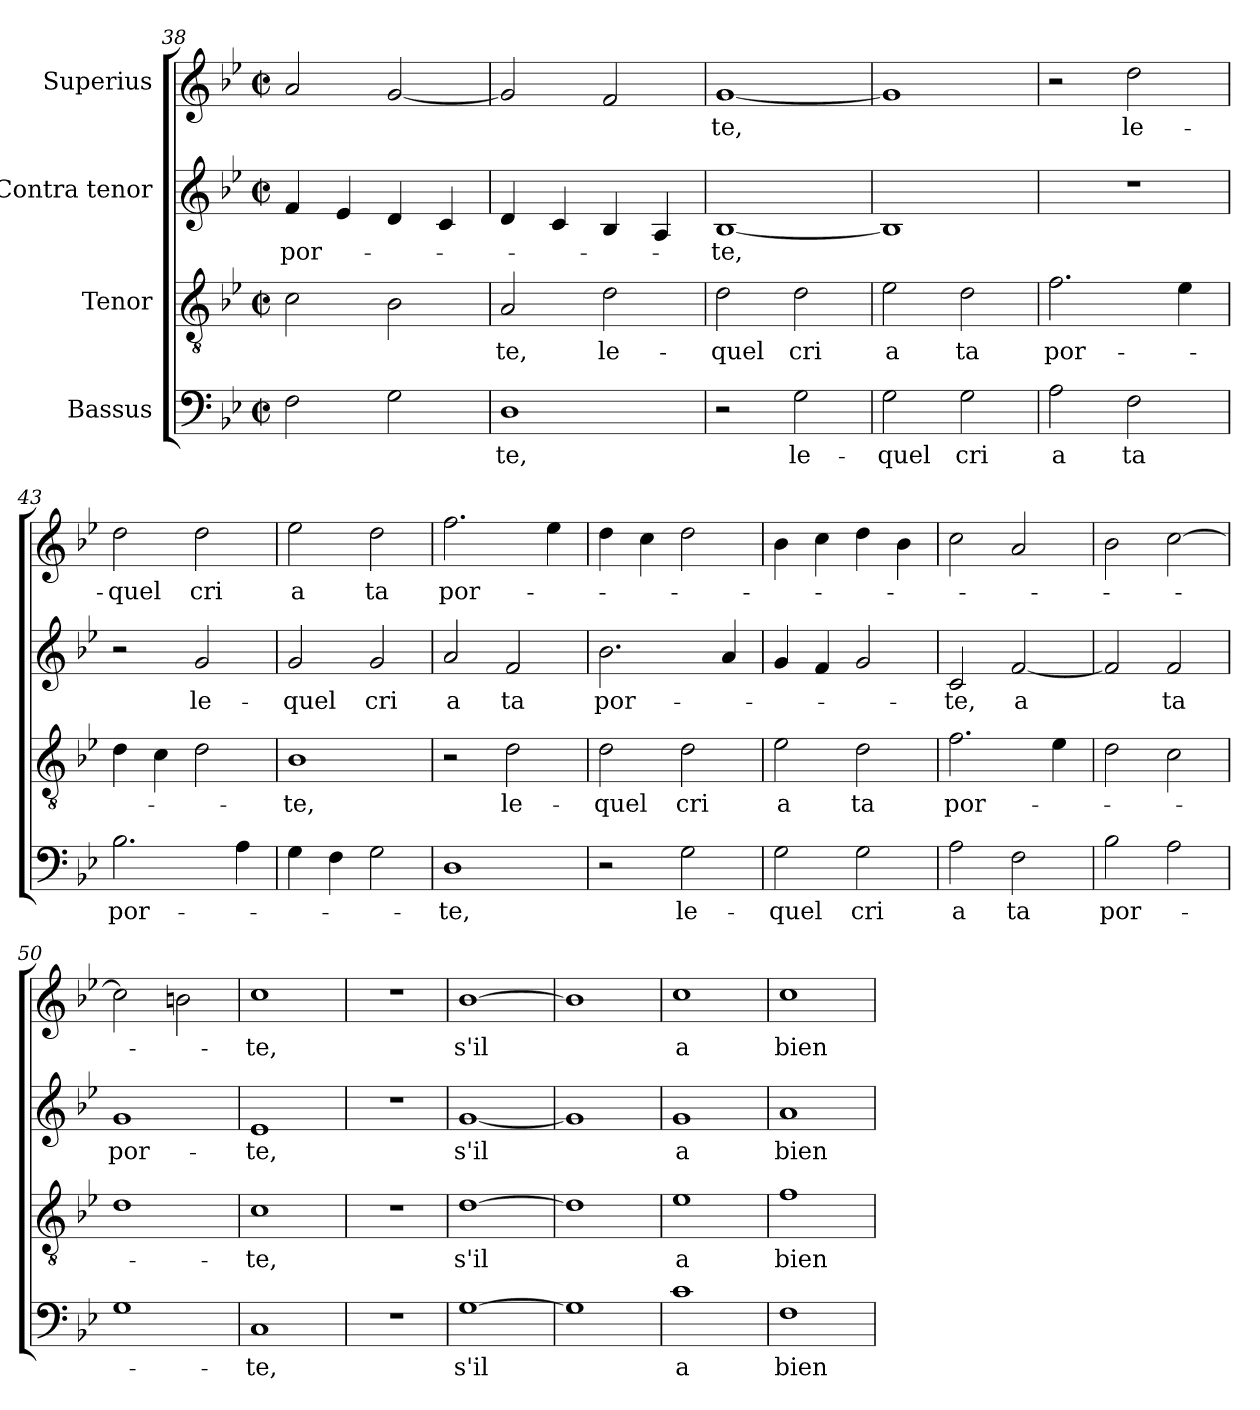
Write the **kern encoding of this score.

**kern	**text	**kern	**text	**kern	**text	**kern	**text
*part4	*part4	*part3	*part3	*part2	*part2	*part1	*part1
*staff4	*staff4	*staff3	*staff3	*staff2	*staff2	*staff1	*staff1
*I"Bassus	*	*I"Tenor	*	*I"Contra tenor	*	*I"Superius	*
*clefF4	*	*clefGv2	*	*clefG2	*	*clefG2	*
*k[b-e-]	*	*k[b-e-]	*	*k[b-e-]	*	*k[b-e-]	*
*B-:	*	*B-:	*	*B-:	*	*B-:	*
*M2/2	*	*M2/2	*	*M2/2	*	*M2/2	*
*met(c|)	*	*met(c|)	*	*met(c|)	*	*met(c|)	*
=38	=38	=38	=38	=38	=38	=38	=38
!	!	!	!	!	!LO:LY:b	!	!
2F\	.	2c\	.	4f/	por-	2a/	.
.	.	.	.	4e-/	.	.	.
2G\	.	2B-\	.	4d/	.	[2g/	.
.	.	.	.	4c/	.	.	.
=39	=39	=39	=39	=39	=39	=39	=39
!	!LO:LY:b	!	!LO:LY:b	!	!	!	!
1D	-te,	2A/	-te,	4d/	.	2g/]	.
.	.	.	.	4c/	.	.	.
!	!	!	!LO:LY:b	!	!	!	!
.	.	2d\	le-	4B-/	.	2f/	.
.	.	.	.	4A/	.	.	.
=40	=40	=40	=40	=40	=40	=40	=40
!	!	!	!LO:LY:b	!	!LO:LY:b	!	!LO:LY:b
2r	.	2d\	-quel	[1B-	-te,	[1g	-te,
!	!LO:LY:b	!	!LO:LY:b	!	!	!	!
2G\	le-	2d\	cri	.	.	.	.
=41	=41	=41	=41	=41	=41	=41	=41
!	!LO:LY:b	!	!LO:LY:b	!	!	!	!
2G\	-quel	2e-\	a	1B-]	.	1g]	.
!	!LO:LY:b	!	!LO:LY:b	!	!	!	!
2G\	cri	2d\	ta	.	.	.	.
=42	=42	=42	=42	=42	=42	=42	=42
!	!LO:LY:b	!	!LO:LY:b	!	!	!	!
2A\	a	2.f\	por-	1r	.	2r	.
!	!LO:LY:b	!	!	!	!	!	!LO:LY:b
2F\	ta	.	.	.	.	2dd\	le-
.	.	4e-\	.	.	.	.	.
=43	=43	=43	=43	=43	=43	=43	=43
!	!LO:LY:b	!	!	!	!	!	!LO:LY:b
2.B-\	por-	4d\	.	2r	.	2dd\	-quel
.	.	4c\	.	.	.	.	.
!	!	!	!	!	!LO:LY:b	!	!LO:LY:b
.	.	2d\	.	2g/	le-	2dd\	cri
4A\	.	.	.	.	.	.	.
=44	=44	=44	=44	=44	=44	=44	=44
!	!	!	!LO:LY:b	!	!LO:LY:b	!	!LO:LY:b
4G\	.	1B-	-te,	2g/	-quel	2ee-\	a
4F\	.	.	.	.	.	.	.
!	!	!	!	!	!LO:LY:b	!	!LO:LY:b
2G\	.	.	.	2g/	cri	2dd\	ta
!!LO:LB:g=z
=45	=45	=45	=45	=45	=45	=45	=45
!	!LO:LY:b	!	!	!	!LO:LY:b	!	!LO:LY:b
1D	-te,	2r	.	2a/	a	2.ff\	por-
!	!	!	!LO:LY:b	!	!LO:LY:b	!	!
.	.	2d\	le-	2f/	ta	.	.
.	.	.	.	.	.	4ee-\	.
=46	=46	=46	=46	=46	=46	=46	=46
!	!	!	!LO:LY:b	!	!LO:LY:b	!	!
2r	.	2d\	-quel	2.b-\	por-	4dd\	.
.	.	.	.	.	.	4cc\	.
!	!LO:LY:b	!	!LO:LY:b	!	!	!	!
2G\	le-	2d\	cri	.	.	2dd\	.
.	.	.	.	4a/	.	.	.
=47	=47	=47	=47	=47	=47	=47	=47
!	!LO:LY:b	!	!LO:LY:b	!	!	!	!
2G\	-quel	2e-\	a	4g/	.	4b-\	.
.	.	.	.	4f/	.	4cc\	.
!	!LO:LY:b	!	!LO:LY:b	!	!	!	!
2G\	cri	2d\	ta	2g/	.	4dd\	.
.	.	.	.	.	.	4b-\	.
=48	=48	=48	=48	=48	=48	=48	=48
!	!LO:LY:b	!	!LO:LY:b	!	!LO:LY:b	!	!
2A\	a	2.f\	por-	2c/	-te,	2cc\	.
!	!LO:LY:b	!	!	!	!LO:LY:b	!	!
2F\	ta	.	.	[2f/	a	2a/	.
.	.	4e-\	.	.	.	.	.
=49	=49	=49	=49	=49	=49	=49	=49
!	!LO:LY:b	!	!	!	!	!	!
2B-\	por-	2d\	.	2f/]	.	2b-\	.
!	!	!	!	!	!LO:LY:b	!	!
2A\	.	2c\	.	2f/	ta	[2cc\	.
=50	=50	=50	=50	=50	=50	=50	=50
!	!	!	!	!	!LO:LY:b	!	!
1G	.	1d	.	1g	por-	2cc\]	.
.	.	.	.	.	.	2bn\	.
=51	=51	=51	=51	=51	=51	=51	=51
!	!LO:LY:b	!	!LO:LY:b	!	!LO:LY:b	!	!LO:LY:b
1C	-te,	1c	-te,	1e-	-te,	1cc	-te,
=52	=52	=52	=52	=52	=52	=52	=52
1r	.	1r	.	1r	.	1r	.
!!LO:LB:g=z
=53	=53	=53	=53	=53	=53	=53	=53
!	!LO:LY:b	!	!LO:LY:b	!	!LO:LY:b	!	!LO:LY:b
[1G	s'il	[1d	s'il	[1g	s'il	[1b-	s'il
=54	=54	=54	=54	=54	=54	=54	=54
1G]	.	1d]	.	1g]	.	1b-]	.
=55	=55	=55	=55	=55	=55	=55	=55
!	!LO:LY:b	!	!LO:LY:b	!	!LO:LY:b	!	!LO:LY:b
1c	a	1e-	a	1g	a	1cc	a
=56	=56	=56	=56	=56	=56	=56	=56
!	!LO:LY:b	!	!LO:LY:b	!	!LO:LY:b	!	!LO:LY:b
1F	bien	1f	bien	1a	bien	1cc	bien
=	=	=	=	=	=	=	=
*-	*-	*-	*-	*-	*-	*-	*-
